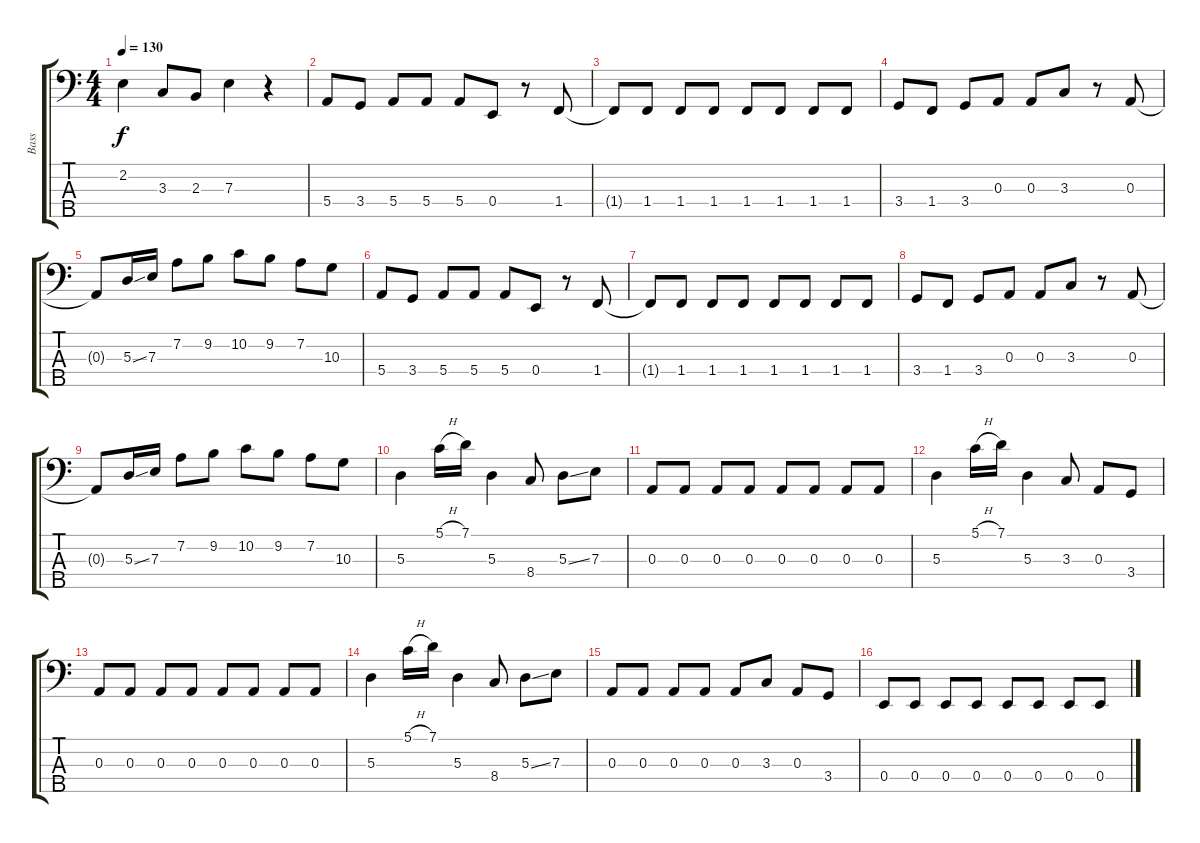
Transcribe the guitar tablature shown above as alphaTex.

\track ("Bass" "Bass") {instrument electricbassfinger}
\staff {score tabs}
\tuning (G2 D2 A1 E1 B0) {hide}
\ts (4 4)
\tempo 130
\clef f4
\ks c
2.2{t}.4{dy f} 3.3.8 2.3.8 7.3.4 r.4 |
5.4.8 3.4.8 5.4.8 5.4.8 5.4.8 0.4.8 r.8 1.4.8 |
1.4{t}.8 1.4.8 1.4.8 1.4.8 1.4.8 1.4.8 1.4.8 1.4.8 |
3.4.8 1.4.8 3.4.8 0.3.8 0.3.8 3.3.8 r.8 0.3.8 |
0.3{t}.8 5.3{ss}.16 7.3.16 7.2.8 9.2.8 10.2.8 9.2.8 7.2.8 10.3.8 |
5.4.8 3.4.8 5.4.8 5.4.8 5.4.8 0.4.8 r.8 1.4.8 |
1.4{t}.8 1.4.8 1.4.8 1.4.8 1.4.8 1.4.8 1.4.8 1.4.8 |
3.4.8 1.4.8 3.4.8 0.3.8 0.3.8 3.3.8 r.8 0.3.8 |
0.3{t}.8 5.3{ss}.16 7.3.16 7.2.8 9.2.8 10.2.8 9.2.8 7.2.8 10.3.8 |
5.3.4 5.1{h}.16 7.1.16 5.3.4 8.4.8 5.3{ss}.8 7.3.8 |
0.3.8 0.3.8 0.3.8 0.3.8 0.3.8 0.3.8 0.3.8 0.3.8 |
5.3.4 5.1{h}.16 7.1.16 5.3.4 3.3.8 0.3.8 3.4.8 |
0.3.8 0.3.8 0.3.8 0.3.8 0.3.8 0.3.8 0.3.8 0.3.8 |
5.3.4 5.1{h}.16 7.1.16 5.3.4 8.4.8 5.3{ss}.8 7.3.8 |
0.3.8 0.3.8 0.3.8 0.3.8 0.3.8 3.3.8 0.3.8 3.4.8 |
0.4.8 0.4.8 0.4.8 0.4.8 0.4.8 0.4.8 0.4.8 0.4.8
